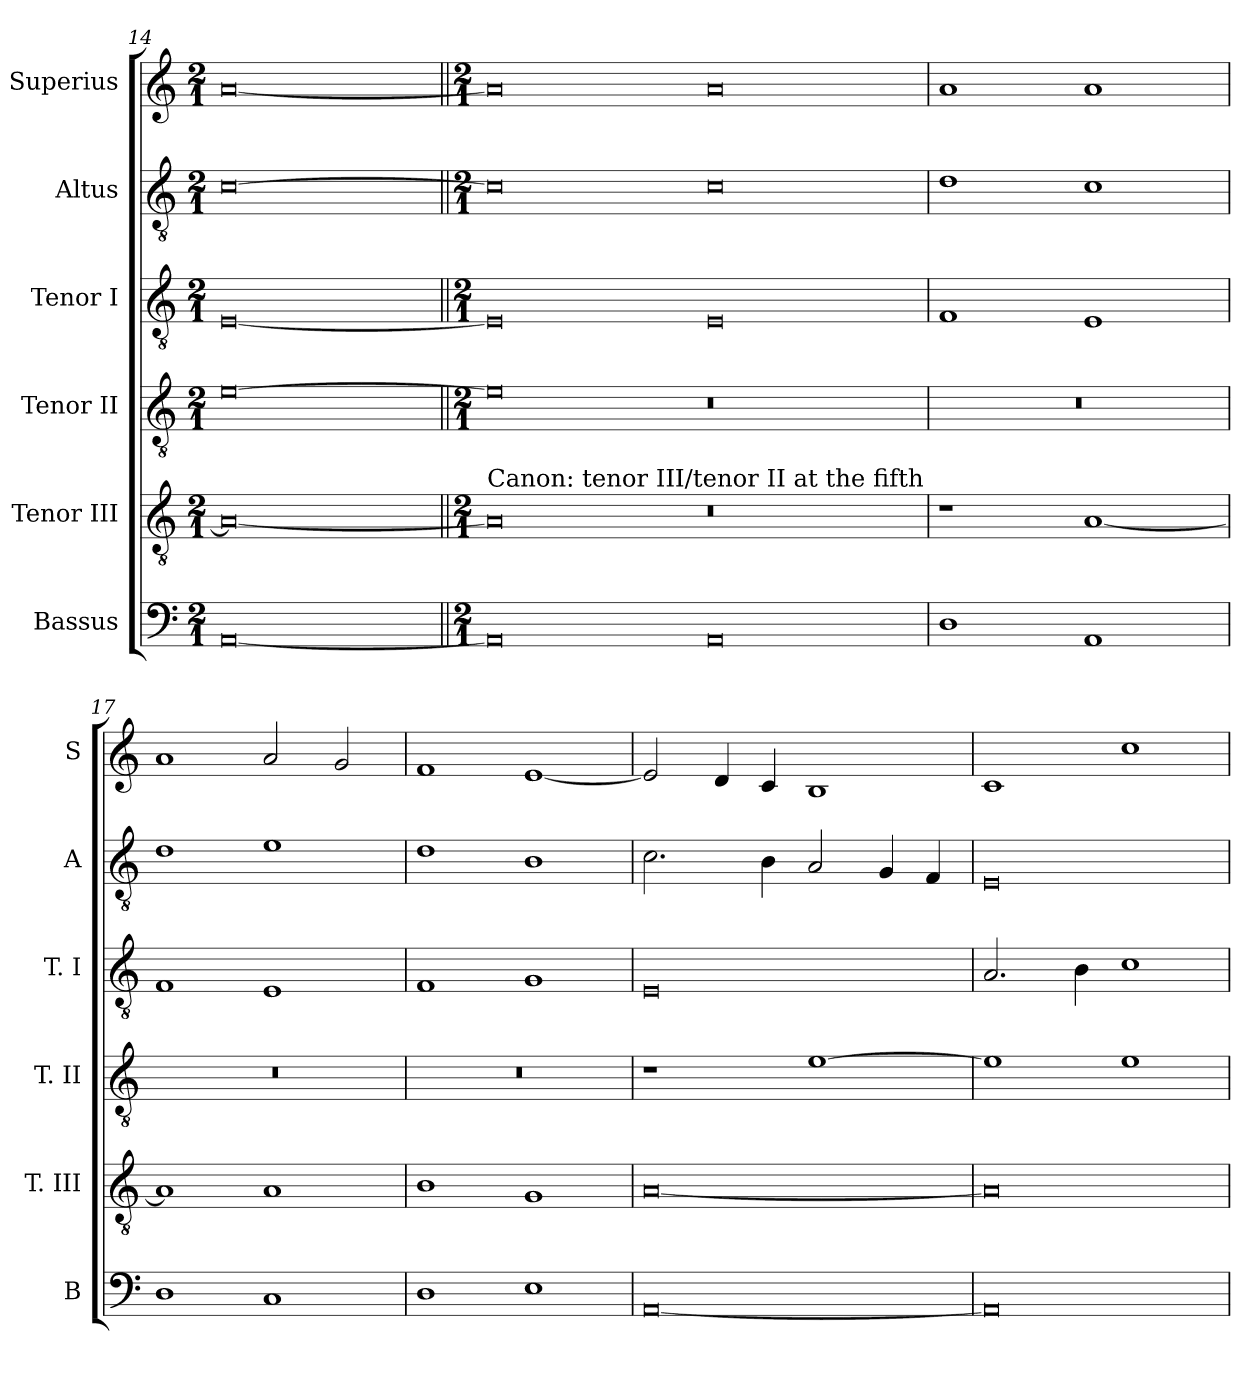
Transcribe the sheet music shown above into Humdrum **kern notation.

**kern	**kern	**kern	**kern	**kern	**kern
*part6	*part5	*part4	*part3	*part2	*part1
*staff6	*staff5	*staff4	*staff3	*staff2	*staff1
*I"Bassus	*I"Tenor III	*I"Tenor II	*I"Tenor I	*I"Altus	*I"Superius
*I'B	*I'T. III	*I'T. II	*I'T. I	*I'A	*I'S
*clefF4	*clefGv2	*clefGv2	*clefGv2	*clefGv2	*clefG2
*k[]	*k[]	*k[]	*k[]	*k[]	*k[]
*C:	*C:	*C:	*C:	*C:	*C:
*M2/1	*M2/1	*M2/1	*M2/1	*M2/1	*M2/1
=14	=14	=14	=14	=14	=14
[0AA	0A_	[0e	[0E	[0c	[0a
=15||	=15||	=15||	=15||	=15||	=15||
*M2/1	*M2/1	*M2/1	*M2/1	*M2/1	*M2/1
!	!LO:TX:a:t=Canon&colon; tenor III/tenor II at the fifth	!	!	!	!
0AA]	0A]	0e]	0E]	0c]	0a]
0AA	0r	0r	0E	0c	0a
=16	=16	=16	=16	=16	=16
1D	1r	0r	1F	1d	1a
1AA	[1A	.	1E	1c	1a
=17	=17	=17	=17	=17	=17
1D	1A]	0r	1F	1d	1a
1C	1A	.	1E	1e	2a
.	.	.	.	.	2g
=18	=18	=18	=18	=18	=18
1D	1B	0r	1F	1d	1f
1E	1G	.	1G	1B	[1e
=19	=19	=19	=19	=19	=19
[0AA	[0A	1r	0E	2.c	2e]
.	.	.	.	.	4d
.	.	.	.	4B	4c
.	.	[1e	.	2A	1B
.	.	.	.	4G	.
.	.	.	.	4F	.
=20	=20	=20	=20	=20	=20
0AA]	0A]	1e]	2.A	0E	1c
.	.	.	4B	.	.
.	.	1e	1c	.	1cc
=	=	=	=	=	=
*-	*-	*-	*-	*-	*-
